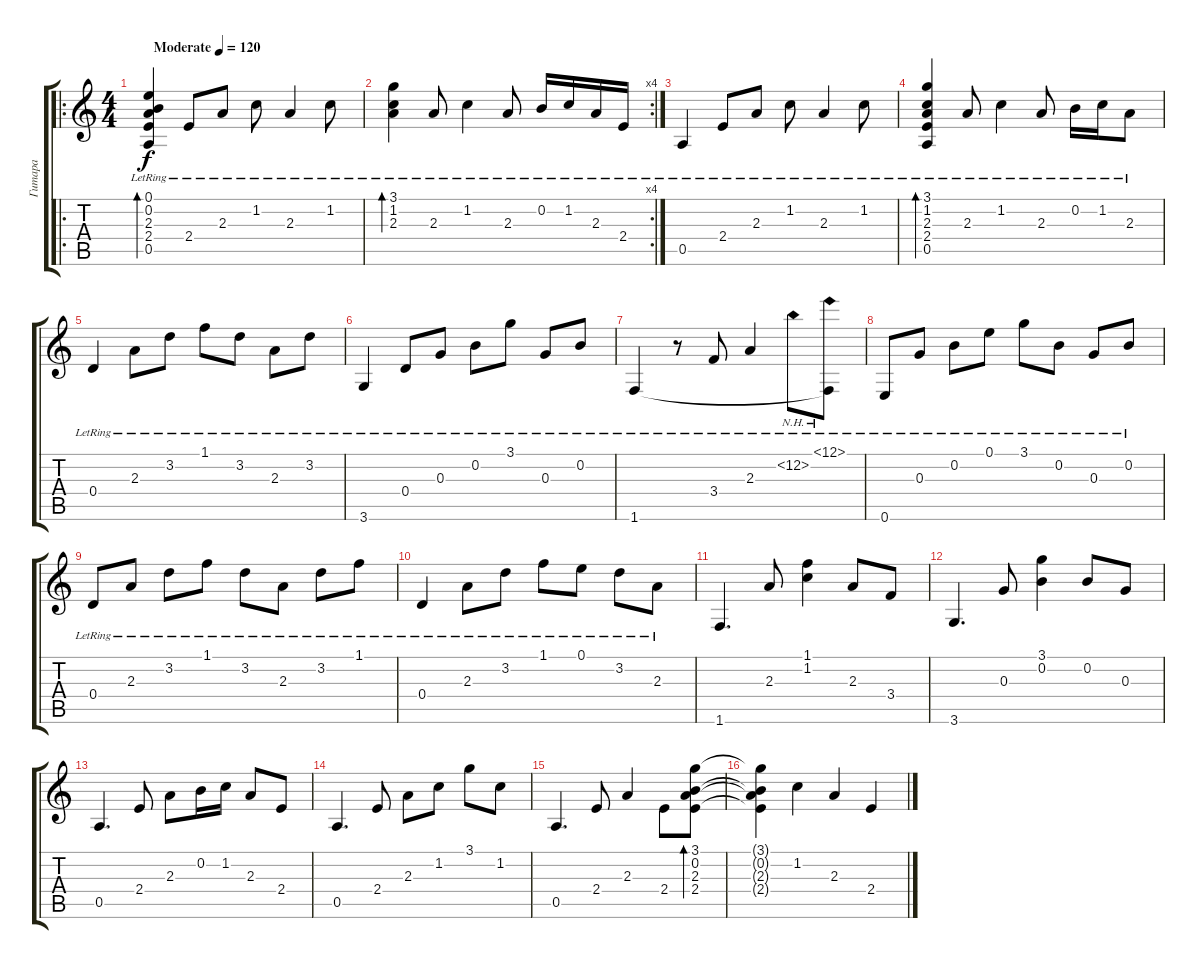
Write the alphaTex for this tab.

\track ("Гитара" "Гитара") {instrument acousticguitarsteel}
\staff {score tabs}
\tuning (E4 B3 G3 D3 A2 E2) {hide}
\ro
\ts (4 4)
\tempo (120 "Moderate")
\clef g2
\ks c
(0.1{lr} 0.2{lr} 2.3{lr} 2.4{lr} 0.5{lr}).4{bd 240 dy f instrument acousticguitarsteel} 2.4{lr}.8 2.3{lr}.8 1.2{lr}.8 2.3{lr}.4 1.2{lr}.8 |
\rc 4
(3.1{lr} 1.2{lr} 2.3{lr}).4{bd 240} 2.3{lr}.8 1.2{lr}.4 2.3{lr}.8 0.2{lr}.16 1.2{lr}.16 2.3{lr}.16 2.4{lr}.16 |
0.5{lr}.4 2.4{lr}.8 2.3{lr}.8 1.2{lr}.8 2.3{lr}.4 1.2{lr}.8 |
(3.1{lr} 1.2{lr} 2.3{lr} 2.4{lr} 0.5{lr}).4{bd 240} 2.3{lr}.8 1.2{lr}.4 2.3{lr}.8 0.2{lr}.16 1.2{lr}.16 2.3{lr}.8 |
0.4{lr}.4 2.3{lr}.8 3.2{lr}.8 1.1{lr}.8 3.2{lr}.8 2.3{lr}.8 3.2{lr}.8 |
3.6{lr}.4 0.4{lr}.8 0.3{lr}.8 0.2{lr}.8 3.1{lr}.8 0.3{lr}.8 0.2{lr}.8 |
1.6{lr}.4 r.8 3.4{lr}.8 2.3{lr}.4 12.2{nh lr}.8 (12.1{nh lr} 1.6{t}).8 |
0.6{lr}.8 0.3{lr}.8 0.2{lr}.8 0.1{lr}.8 3.1{lr}.8 0.2{lr}.8 0.3{lr}.8 0.2{lr}.8 |
0.4{lr}.8 2.3{lr}.8 3.2{lr}.8 1.1{lr}.8 3.2{lr}.8 2.3{lr}.8 3.2{lr}.8 1.1{lr}.8 |
0.4{lr}.4 2.3{lr}.8 3.2{lr}.8 1.1{lr}.8 0.1{lr}.8 3.2{lr}.8 2.3{lr}.8 |
1.6.4{d} 2.3.8 (1.1 1.2).4 2.3.8 3.4.8 |
3.6.4{d} 0.3.8 (3.1 0.2).4 0.2.8 0.3.8 |
0.5.4{d} 2.4.8 2.3.8 0.2.16 1.2.16 2.3.8 2.4.8 |
0.5.4{d} 2.4.8 2.3.8 1.2.8 3.1.8 1.2.8 |
0.5.4{d} 2.4.8 2.3.4 2.4.8 (3.1 0.2 2.3 2.4).8{bd 240} |
(3.1{t} 0.2{t} 2.3{t} 2.4{t}).4 1.2.4 2.3.4 2.4.4
